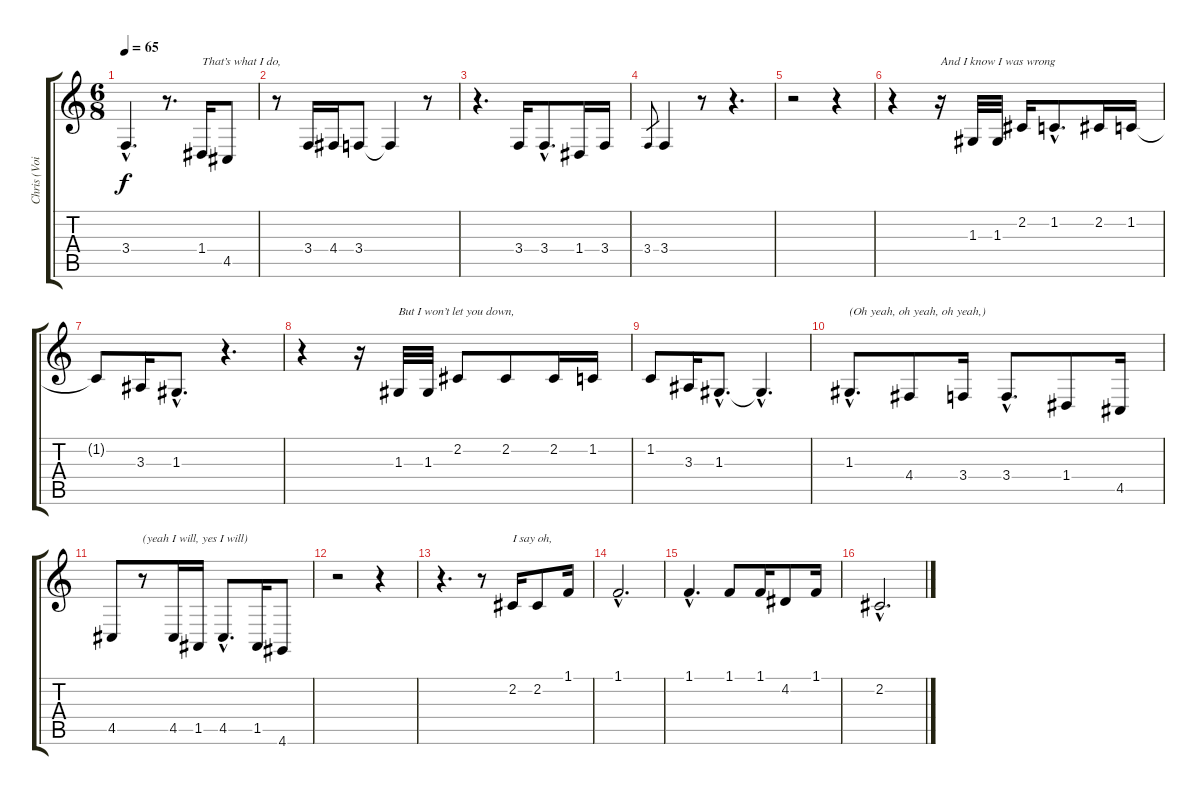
\track ("Chris (Voice)" "Chris (Voi") {instrument synthbrass1}
\staff {score tabs}
\tuning (E4 B3 G3 D3 A2 E2) {hide}
\ts (6 8)
\tempo 65
\clef g2
\ks c
3.4{hac}.4{d dy f} r.8{d} 1.4.16{txt "That’s what I do,"} 4.5.8 |
r.8 3.4.16 4.4.16 3.4.8 3.4{t}.4 r.8 |
r.4{d} 3.4.16 3.4{hac}.8{d} 1.4.16 3.4.16 |
3.4.8{gr} 3.4.4 r.8 r.4{d} |
r.2 r.4 |
r.4 r.16{txt "And I know I was wrong"} 1.3.32 1.3.32 2.2.16 1.2{hac}.8{d} 2.2.16 1.2.16 |
1.2{t}.8 3.3.16 1.3{hac}.8{d} r.4{d} |
r.4 r.16 1.3.32{txt "But I won’t let you down,"} 1.3.32 2.2.8 2.2.8 2.2.16 1.2.16 |
1.2.8 3.3.16 1.3{hac}.8{d} 1.3{hac t}.4{d} |
1.3{hac}.8{d txt "(Oh yeah, oh yeah, oh yeah,)"} 4.4.8 3.4.16 3.4{hac}.8{d} 1.4.8 4.5.16 |
4.5.8 r.8{txt "(yeah I will, yes I will)"} 4.5.16 1.5.16 4.5{hac}.8{d} 1.5.16 4.6.8 |
r.2 r.4 |
r.4{d} r.8 2.2.16{txt "I say oh,"} 2.2.8 1.1.16 |
1.1{hac}.2{d} |
1.1{hac}.4{d} 1.1.8 1.1.16 4.2.8 1.1.16 |
2.2{hac}.2{d}
